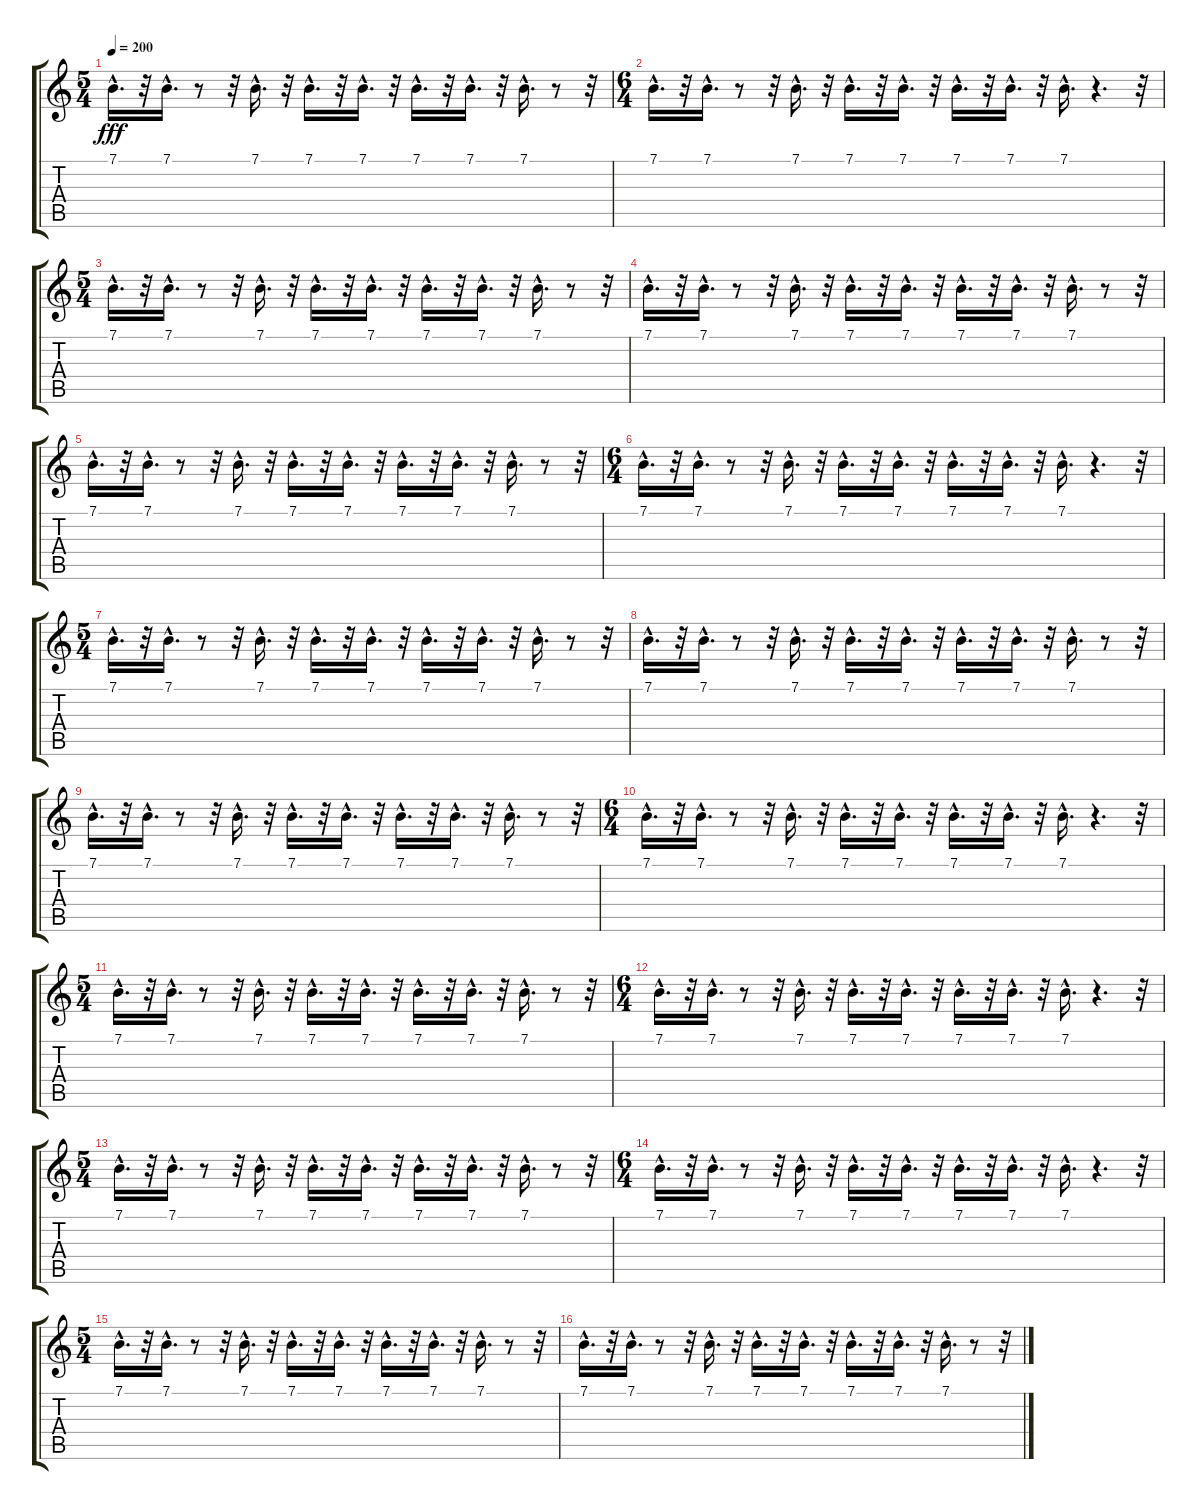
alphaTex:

\track "" {instrument seashore}
\staff {score tabs}
\tuning (E4 B3 G3 D3 A2 E2) {hide}
\ts (5 4)
\tempo 200
\clef g2
\ks c
7.1{hac}.16{d dy fff} r.32 7.1{hac}.16{d} r.8 r.32 7.1{hac}.16{d} r.32 7.1{hac}.16{d} r.32 7.1{hac}.16{d} r.32 7.1{hac}.16{d} r.32 7.1{hac}.16{d} r.32 7.1{hac}.16{d} r.8 r.32 |
\ts (6 4)
7.1{hac}.16{d} r.32 7.1{hac}.16{d} r.8 r.32 7.1{hac}.16{d} r.32 7.1{hac}.16{d} r.32 7.1{hac}.16{d} r.32 7.1{hac}.16{d} r.32 7.1{hac}.16{d} r.32 7.1{hac}.16{d} r.4{d} r.32 |
\ts (5 4)
7.1{hac}.16{d} r.32 7.1{hac}.16{d} r.8 r.32 7.1{hac}.16{d} r.32 7.1{hac}.16{d} r.32 7.1{hac}.16{d} r.32 7.1{hac}.16{d} r.32 7.1{hac}.16{d} r.32 7.1{hac}.16{d} r.8 r.32 |
7.1{hac}.16{d} r.32 7.1{hac}.16{d} r.8 r.32 7.1{hac}.16{d} r.32 7.1{hac}.16{d} r.32 7.1{hac}.16{d} r.32 7.1{hac}.16{d} r.32 7.1{hac}.16{d} r.32 7.1{hac}.16{d} r.8 r.32 |
7.1{hac}.16{d} r.32 7.1{hac}.16{d} r.8 r.32 7.1{hac}.16{d} r.32 7.1{hac}.16{d} r.32 7.1{hac}.16{d} r.32 7.1{hac}.16{d} r.32 7.1{hac}.16{d} r.32 7.1{hac}.16{d} r.8 r.32 |
\ts (6 4)
7.1{hac}.16{d} r.32 7.1{hac}.16{d} r.8 r.32 7.1{hac}.16{d} r.32 7.1{hac}.16{d} r.32 7.1{hac}.16{d} r.32 7.1{hac}.16{d} r.32 7.1{hac}.16{d} r.32 7.1{hac}.16{d} r.4{d} r.32 |
\ts (5 4)
7.1{hac}.16{d} r.32 7.1{hac}.16{d} r.8 r.32 7.1{hac}.16{d} r.32 7.1{hac}.16{d} r.32 7.1{hac}.16{d} r.32 7.1{hac}.16{d} r.32 7.1{hac}.16{d} r.32 7.1{hac}.16{d} r.8 r.32 |
7.1{hac}.16{d} r.32 7.1{hac}.16{d} r.8 r.32 7.1{hac}.16{d} r.32 7.1{hac}.16{d} r.32 7.1{hac}.16{d} r.32 7.1{hac}.16{d} r.32 7.1{hac}.16{d} r.32 7.1{hac}.16{d} r.8 r.32 |
7.1{hac}.16{d} r.32 7.1{hac}.16{d} r.8 r.32 7.1{hac}.16{d} r.32 7.1{hac}.16{d} r.32 7.1{hac}.16{d} r.32 7.1{hac}.16{d} r.32 7.1{hac}.16{d} r.32 7.1{hac}.16{d} r.8 r.32 |
\ts (6 4)
7.1{hac}.16{d} r.32 7.1{hac}.16{d} r.8 r.32 7.1{hac}.16{d} r.32 7.1{hac}.16{d} r.32 7.1{hac}.16{d} r.32 7.1{hac}.16{d} r.32 7.1{hac}.16{d} r.32 7.1{hac}.16{d} r.4{d} r.32 |
\ts (5 4)
7.1{hac}.16{d} r.32 7.1{hac}.16{d} r.8 r.32 7.1{hac}.16{d} r.32 7.1{hac}.16{d} r.32 7.1{hac}.16{d} r.32 7.1{hac}.16{d} r.32 7.1{hac}.16{d} r.32 7.1{hac}.16{d} r.8 r.32 |
\ts (6 4)
7.1{hac}.16{d} r.32 7.1{hac}.16{d} r.8 r.32 7.1{hac}.16{d} r.32 7.1{hac}.16{d} r.32 7.1{hac}.16{d} r.32 7.1{hac}.16{d} r.32 7.1{hac}.16{d} r.32 7.1{hac}.16{d} r.4{d} r.32 |
\ts (5 4)
7.1{hac}.16{d} r.32 7.1{hac}.16{d} r.8 r.32 7.1{hac}.16{d} r.32 7.1{hac}.16{d} r.32 7.1{hac}.16{d} r.32 7.1{hac}.16{d} r.32 7.1{hac}.16{d} r.32 7.1{hac}.16{d} r.8 r.32 |
\ts (6 4)
7.1{hac}.16{d} r.32 7.1{hac}.16{d} r.8 r.32 7.1{hac}.16{d} r.32 7.1{hac}.16{d} r.32 7.1{hac}.16{d} r.32 7.1{hac}.16{d} r.32 7.1{hac}.16{d} r.32 7.1{hac}.16{d} r.4{d} r.32 |
\ts (5 4)
7.1{hac}.16{d} r.32 7.1{hac}.16{d} r.8 r.32 7.1{hac}.16{d} r.32 7.1{hac}.16{d} r.32 7.1{hac}.16{d} r.32 7.1{hac}.16{d} r.32 7.1{hac}.16{d} r.32 7.1{hac}.16{d} r.8 r.32 |
7.1{hac}.16{d} r.32 7.1{hac}.16{d} r.8 r.32 7.1{hac}.16{d} r.32 7.1{hac}.16{d} r.32 7.1{hac}.16{d} r.32 7.1{hac}.16{d} r.32 7.1{hac}.16{d} r.32 7.1{hac}.16{d} r.8 r.32
